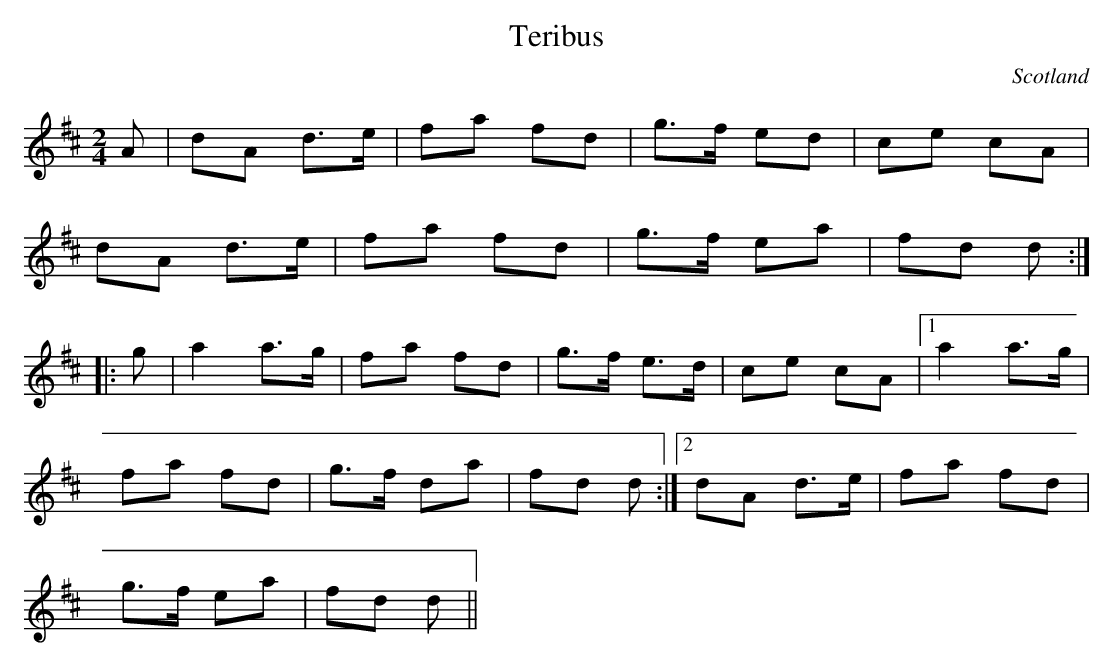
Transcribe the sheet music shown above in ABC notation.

X:1
T:Teribus
O:Scotland
M:2/4
L:1/8
K:D
A|dA d>e|fa fd|g>f ed|ce cA|!
dA d>e|fa fd|g>f ea|fd d:|!
|:g|a2 a>g|fa fd|g>f e>d|ce cA|1 a2 a>g|!
fa fd|g>f da|fd d:|2 dA d>e|fa fd|!
g>f ea|fd d||
